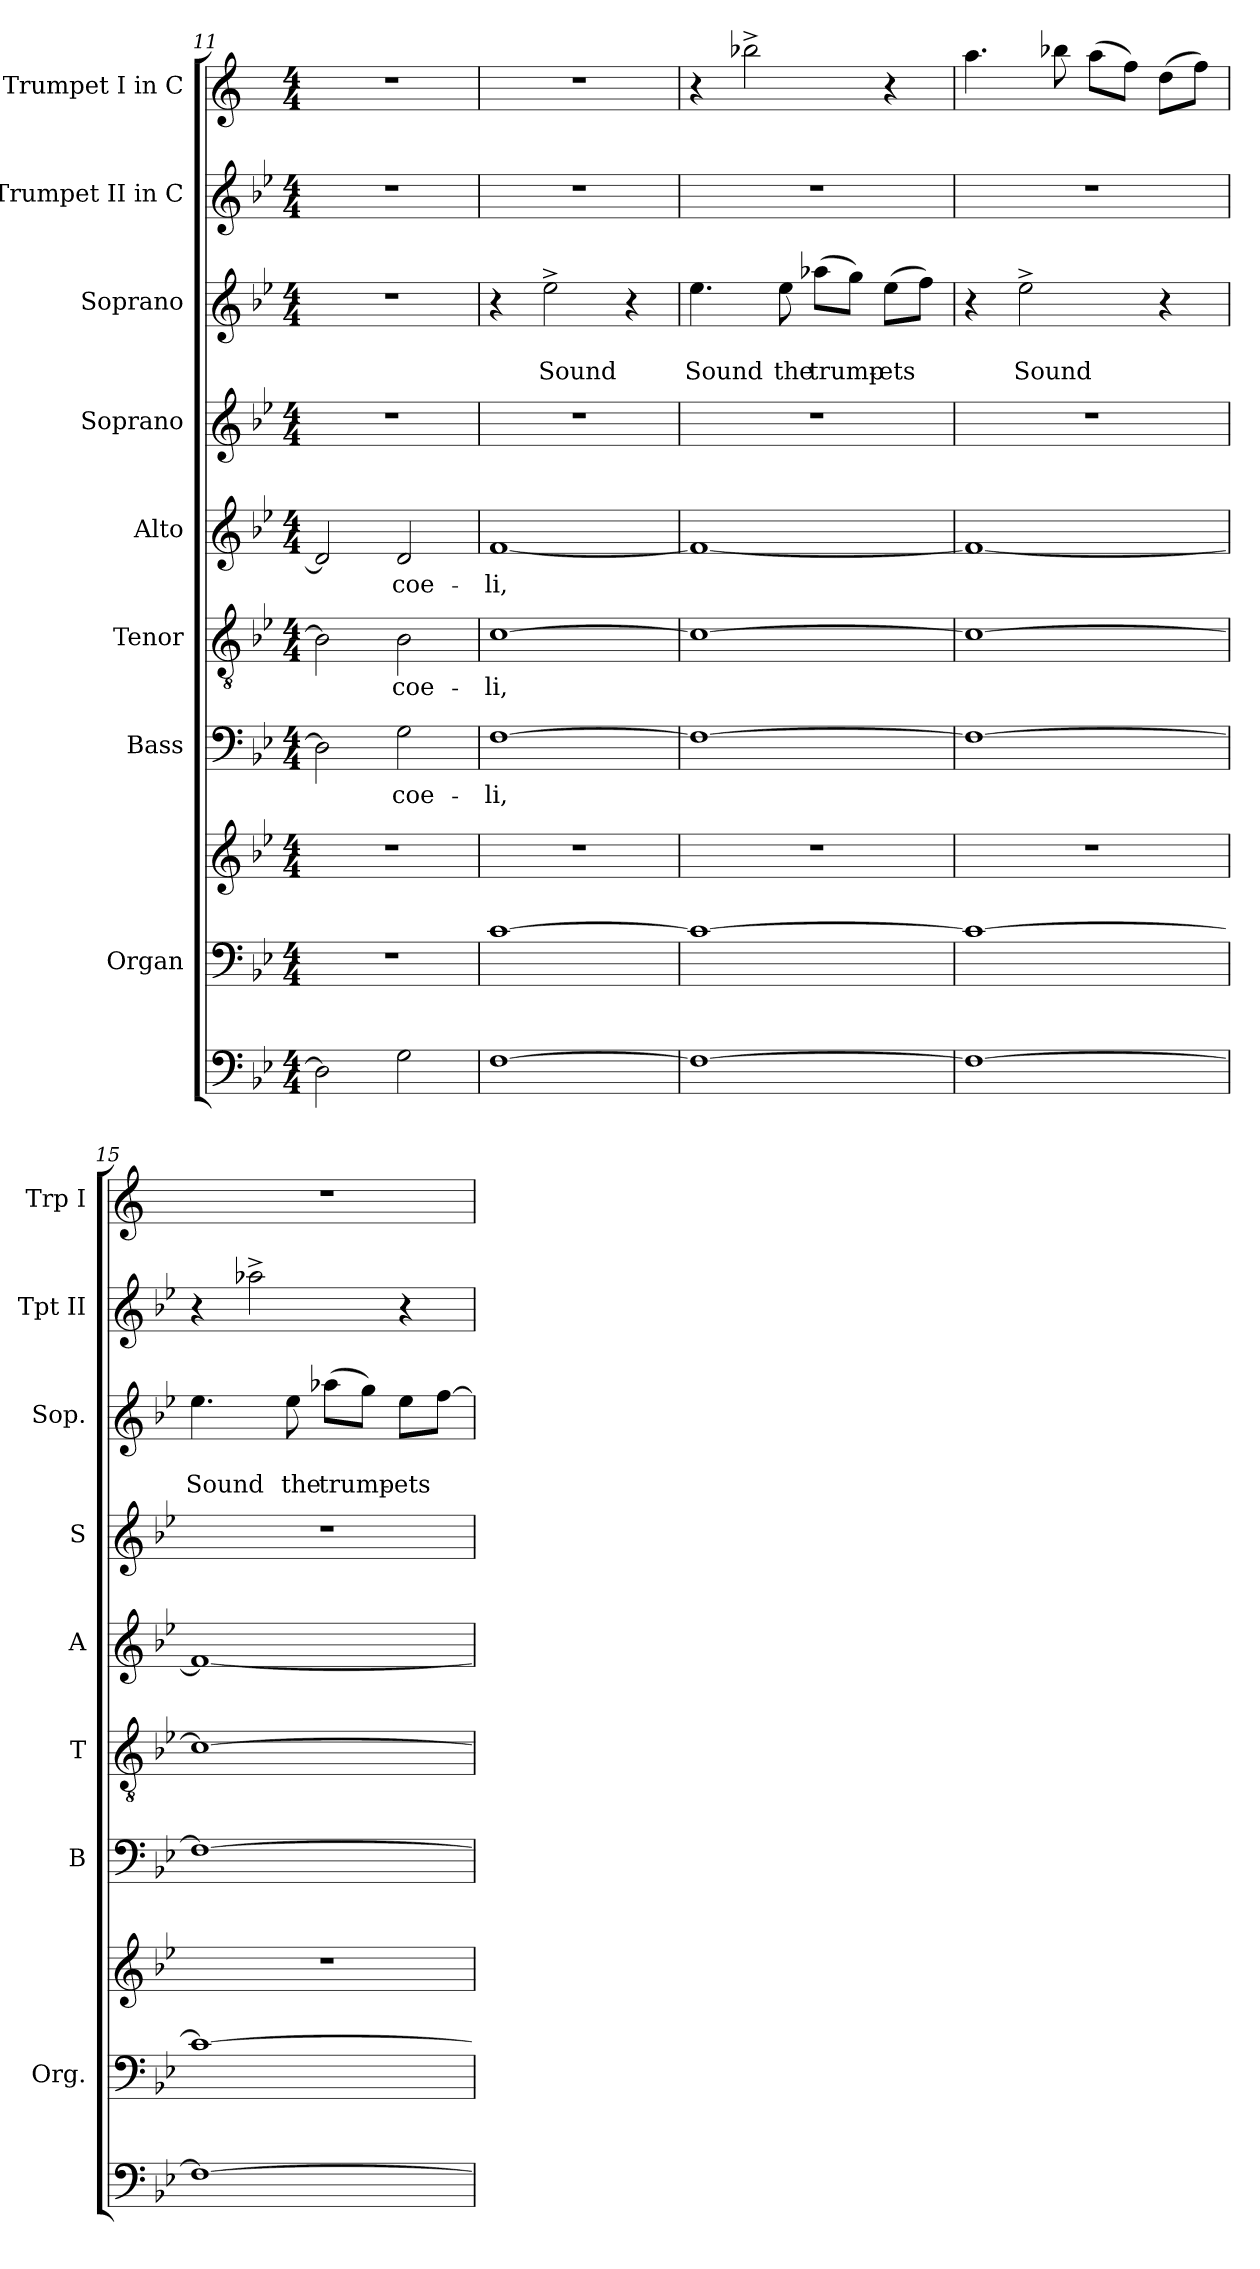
**kern	**kern	**kern	**kern	**text	**kern	**text	**kern	**text	**kern	**kern	**text	**text	**kern	**kern
*part9	*part8	*part8	*part7	*part7	*part6	*part6	*part5	*part5	*part4	*part3	*part3	*part3	*part2	*part1
*staff10	*staff9	*staff8	*staff7	*staff7	*staff6	*staff6	*staff5	*staff5	*staff4	*staff3	*staff3	*staff3	*staff2	*staff1
*	*I"Organ	*	*I"Bass	*	*I"Tenor	*	*I"Alto	*	*I"Soprano	*I"Soprano	*	*	*I"Trumpet II in C	*I"Trumpet I in C
*	*I'Org.	*	*I'B	*	*I'T	*	*I'A	*	*I'S	*I'Sop.	*	*	*I'Tpt II	*I'Trp I
*clefF4	*clefF4	*clefG2	*clefF4	*	*clefGv2	*	*clefG2	*	*clefG2	*clefG2	*	*	*clefG2	*clefG2
*	*	*	*	*	*	*	*	*	*	*	*	*	*	*ITrd1c2
*k[b-e-]	*k[b-e-]	*k[b-e-]	*k[b-e-]	*	*k[b-e-]	*	*k[b-e-]	*	*k[b-e-]	*k[b-e-]	*	*	*k[b-e-]	*k[b-e-]
*B-:	*B-:	*B-:	*B-:	*	*B-:	*	*B-:	*	*B-:	*B-:	*	*	*B-:	*B-:
*M4/4	*M4/4	*M4/4	*M4/4	*	*M4/4	*	*M4/4	*	*M4/4	*M4/4	*	*	*M4/4	*M4/4
=11	=11	=11	=11	=11	=11	=11	=11	=11	=11	=11	=11	=11	=11	=11
2D\]	1r	1r	2D\]	.	2B-\]	.	2d/]	.	1r	1r	.	.	1r	1r
2G\	.	.	2G\	coe-	2B-\	coe-	2d/	coe-	.	.	.	.	.	.
=12	=12	=12	=12	=12	=12	=12	=12	=12	=12	=12	=12	=12	=12	=12
[1F	[1c	1r	[1F	-li,	[1c	-li,	[1f	-li,	1r	4r	.	.	1r	1r
.	.	.	.	.	.	.	.	.	.	2ee-^>\	.	Sound	.	.
.	.	.	.	.	.	.	.	.	.	4r	.	.	.	.
=13	=13	=13	=13	=13	=13	=13	=13	=13	=13	=13	=13	=13	=13	=13
1F_	1c_	1r	1F_	.	1c_	.	1f_	.	1r	4.ee-\	.	Sound	1r	4r
.	.	.	.	.	.	.	.	.	.	.	.	.	.	2aa-X^>\
.	.	.	.	.	.	.	.	.	.	8ee-\	.	the	.	.
.	.	.	.	.	.	.	.	.	.	(8aa-X\L	.	trump-	.	.
.	.	.	.	.	.	.	.	.	.	8gg\J)	.	.	.	.
.	.	.	.	.	.	.	.	.	.	(8ee-\L	.	-ets	.	4r
.	.	.	.	.	.	.	.	.	.	8ff\J)	.	.	.	.
!!LO:PB:g=z
=14	=14	=14	=14	=14	=14	=14	=14	=14	=14	=14	=14	=14	=14	=14
1F_	1c_	1r	1F_	.	1c_	.	1f_	.	1r	4r	.	.	1r	4.gg\
.	.	.	.	.	.	.	.	.	.	2ee-^>\	.	Sound	.	.
.	.	.	.	.	.	.	.	.	.	.	.	.	.	8aa-X\
.	.	.	.	.	.	.	.	.	.	.	.	.	.	(8gg\L
.	.	.	.	.	.	.	.	.	.	.	.	.	.	8ee-\J)
.	.	.	.	.	.	.	.	.	.	4r	.	.	.	(8cc\L
.	.	.	.	.	.	.	.	.	.	.	.	.	.	8ee-\J)
=15	=15	=15	=15	=15	=15	=15	=15	=15	=15	=15	=15	=15	=15	=15
1F_	1c_	1r	1F_	.	1c_	.	1f_	.	1r	4.ee-\	.	Sound	4r	1r
.	.	.	.	.	.	.	.	.	.	.	.	.	2aa-X^>\	.
.	.	.	.	.	.	.	.	.	.	8ee-\	.	the	.	.
.	.	.	.	.	.	.	.	.	.	(8aa-X\L	.	trump-	.	.
.	.	.	.	.	.	.	.	.	.	8gg\J)	.	.	.	.
.	.	.	.	.	.	.	.	.	.	8ee-\L	.	-ets	4r	.
.	.	.	.	.	.	.	.	.	.	[8ff\J	.	.	.	.
=	=	=	=	=	=	=	=	=	=	=	=	=	=	=
*-	*-	*-	*-	*-	*-	*-	*-	*-	*-	*-	*-	*-	*-	*-
